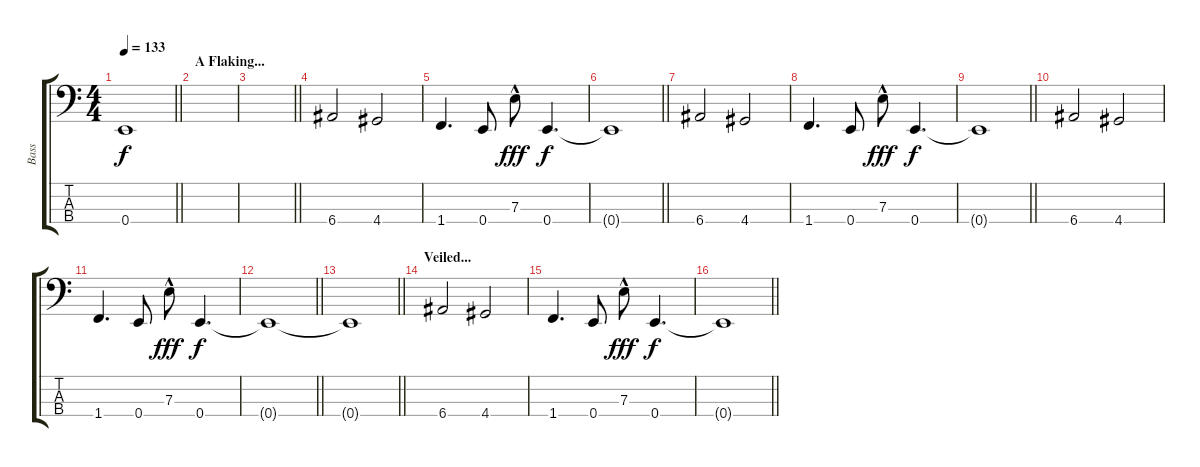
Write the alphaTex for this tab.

\track ("Bass" "Bass") {instrument electricbassfinger}
\staff {score tabs}
\tuning (G2 D2 A1 E1) {hide}
\ts (4 4)
\tempo 133
\clef f4
\barLineRight lightlight
\ks c
0.4{t}.1{dy f} |
\section ("" "A Flaking...")
|
\barLineRight lightlight
|
\section ("" "")
6.4.2 4.4.2 |
1.4.4{d} 0.4.8 7.3{hac}.8{dy fff} 0.4.4{d dy f} |
\barLineRight lightlight
0.4{t}.1 |
\section ("" "")
6.4.2 4.4.2 |
1.4.4{d} 0.4.8 7.3{hac}.8{dy fff} 0.4.4{d dy f} |
\barLineRight lightlight
0.4{t}.1 |
\section ("" "")
6.4.2 4.4.2 |
1.4.4{d} 0.4.8 7.3{hac}.8{dy fff} 0.4.4{d dy f} |
\barLineRight lightlight
0.4{t}.1 |
\barLineRight lightlight
0.4{t}.1 |
\section ("" "Veiled...")
6.4.2 4.4.2 |
1.4.4{d} 0.4.8 7.3{hac}.8{dy fff} 0.4.4{d dy f} |
\barLineRight lightlight
0.4{t}.1
